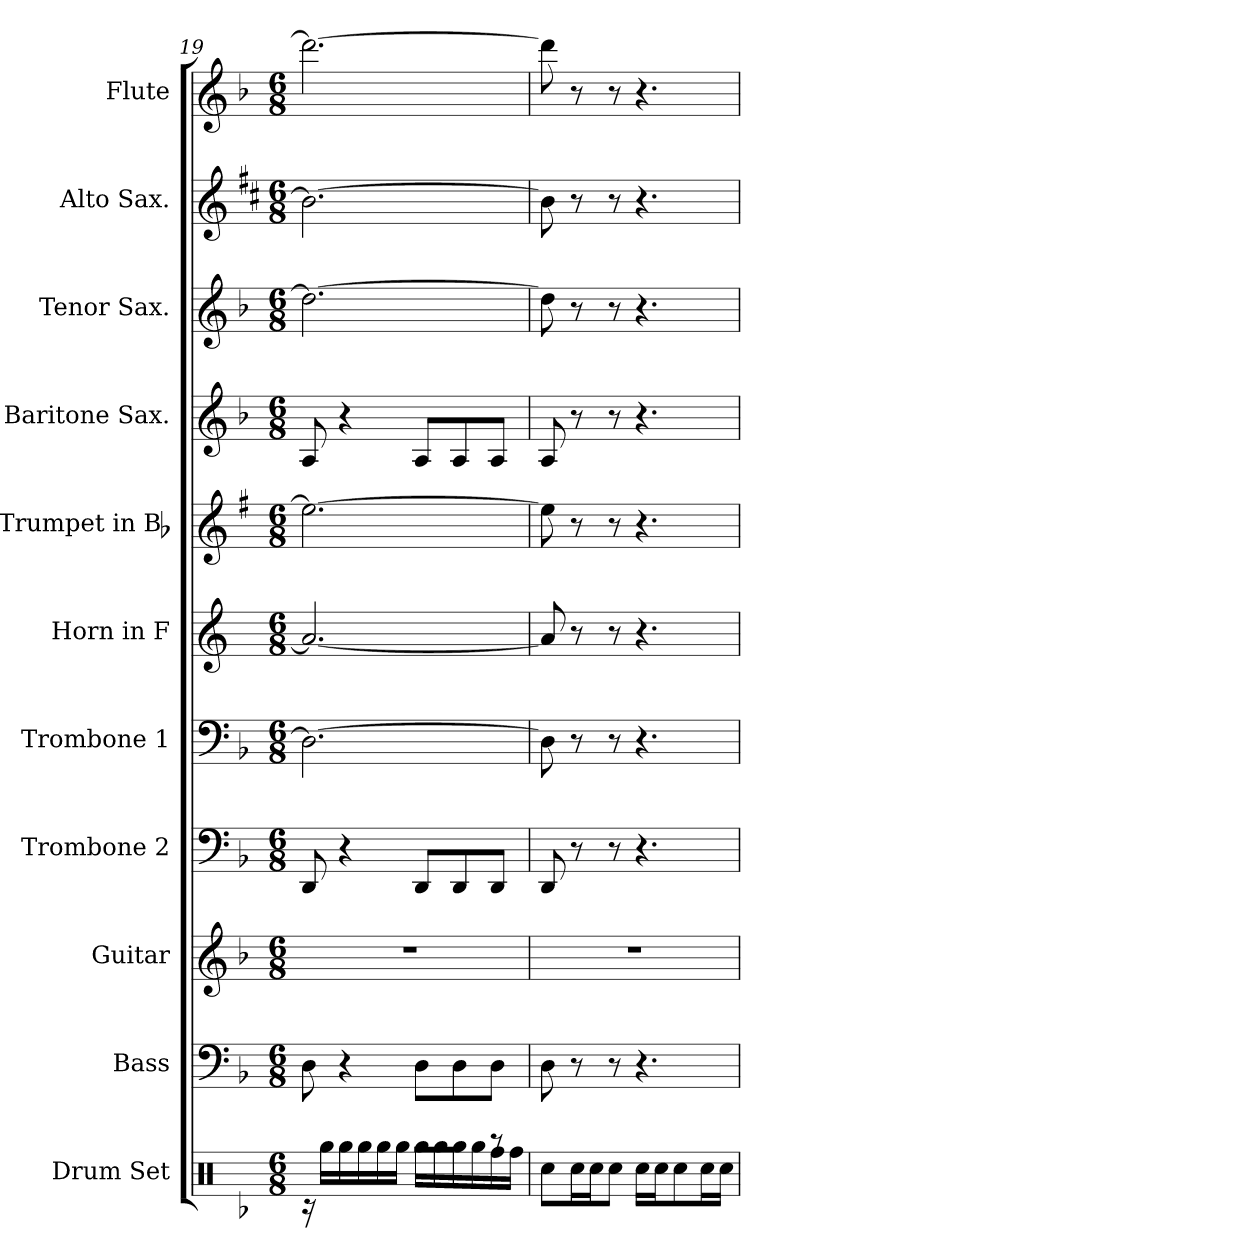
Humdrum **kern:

**kern	**kern	**kern	**kern	**kern	**kern	**kern	**kern	**kern	**kern	**kern
*part11	*part10	*part9	*part8	*part7	*part6	*part5	*part4	*part3	*part2	*part1
*staff11	*staff10	*staff9	*staff8	*staff7	*staff6	*staff5	*staff4	*staff3	*staff2	*staff1
*I"Drum Set	*I"Bass	*I"Guitar	*I"Trombone 2	*I"Trombone 1	*I"Horn in F	*I"Trumpet in Bb	*I"Baritone Sax.	*I"Tenor Sax.	*I"Alto Sax.	*I"Flute
*I'D. S.	*I'Bass	*I'Gtr.	*I'Tbn. 2	*I'Tbn. 1	*I'Hn.	*	*I'B. Sx.	*I'T. Sx.	*I'A. Sx.	*I'Fl.
*clefX	*clefF4	*clefG2	*clefF4	*clefF4	*clefG2	*clefG2	*clefG2	*clefG2	*clefG2	*clefG2
*	*ITrd7c12	*ITrd7c12	*	*	*ITrd4c7	*ITrd1c2	*ITrd12c21	*ITrd8c14	*ITrd5c9	*
*k[b-]	*k[b-]	*k[b-]	*k[b-]	*k[b-]	*k[b-]	*k[b-]	*k[b-]	*k[b-]	*k[b-]	*k[b-]
*F:	*F:	*F:	*F:	*F:	*F:	*F:	*F:	*F:	*F:	*F:
*M6/8	*M6/8	*M6/8	*M6/8	*M6/8	*M6/8	*M6/8	*M6/8	*M6/8	*M6/8	*M6/8
=19	=19	=19	=19	=19	=19	=19	=19	=19	=19	=19
!LO:N:head=solid	!	!	!	!	!	!	!	!	!	!
*^	*	*	*	*	*	*	*	*	*	*
4.R/	16rc	8DD\	2.r	8DD/	2.D\_	2.d/_	2.dd\_	8AA/	2.d\_	2.d\_	2.ddd\_
.	16Rgg\LL	.	.	.	.	.	.	.	.	.	.
.	16Rgg\	4r	.	4r	.	.	.	4r	.	.	.
.	16Rgg\	.	.	.	.	.	.	.	.	.	.
.	16Rgg\	.	.	.	.	.	.	.	.	.	.
.	16Rgg\JJ	.	.	.	.	.	.	.	.	.	.
!LO:N:head=solid	!	!	!	!	!	!	!	!	!	!	!
8R/L	16Rgg\LL	8DD\L	.	8DD/L	.	.	.	8AA/L	.	.	.
.	16Rgg\	.	.	.	.	.	.	.	.	.	.
!LO:N:head=solid	!	!	!	!	!	!	!	!	!	!	!
8R/J	16Rgg\	8DD\	.	8DD/	.	.	.	8AA/	.	.	.
.	16Rgg\	.	.	.	.	.	.	.	.	.	.
8raa	16Rff\	8DD\J	.	8DD/J	.	.	.	8AA/J	.	.	.
.	16Rff\JJ	.	.	.	.	.	.	.	.	.	.
=20	=20	=20	=20	=20	=20	=20	=20	=20	=20	=20	=20
!LO:N:head=solid	!	!	!	!	!	!	!	!	!	!	!
*v	*v	*	*	*	*	*	*	*	*	*	*
8Rcc\L	8DD\	2.r	8DD/	8D\]	8d/]	8dd\]	8AA/	8d\]	8d\]	8ddd\]
!LO:N:head=solid	!	!	!	!	!	!	!	!	!	!
16Rcc\L	8r	.	8r	8r	8r	8r	8r	8r	8r	8r
!LO:N:head=solid	!	!	!	!	!	!	!	!	!	!
16Rcc\J	.	.	.	.	.	.	.	.	.	.
!LO:N:head=solid	!	!	!	!	!	!	!	!	!	!
8Rcc\J	8r	.	8r	8r	8r	8r	8r	8r	8r	8r
!LO:N:head=solid	!	!	!	!	!	!	!	!	!	!
16Rcc\LL	4.r	.	4.r	4.r	4.r	4.r	4.r	4.r	4.r	4.r
!LO:N:head=solid	!	!	!	!	!	!	!	!	!	!
16Rcc\J	.	.	.	.	.	.	.	.	.	.
!LO:N:head=solid	!	!	!	!	!	!	!	!	!	!
8Rcc\	.	.	.	.	.	.	.	.	.	.
!LO:N:head=solid	!	!	!	!	!	!	!	!	!	!
16Rcc\L	.	.	.	.	.	.	.	.	.	.
!LO:N:head=solid	!	!	!	!	!	!	!	!	!	!
16Rcc\JJ	.	.	.	.	.	.	.	.	.	.
=	=	=	=	=	=	=	=	=	=	=
*-	*-	*-	*-	*-	*-	*-	*-	*-	*-	*-
